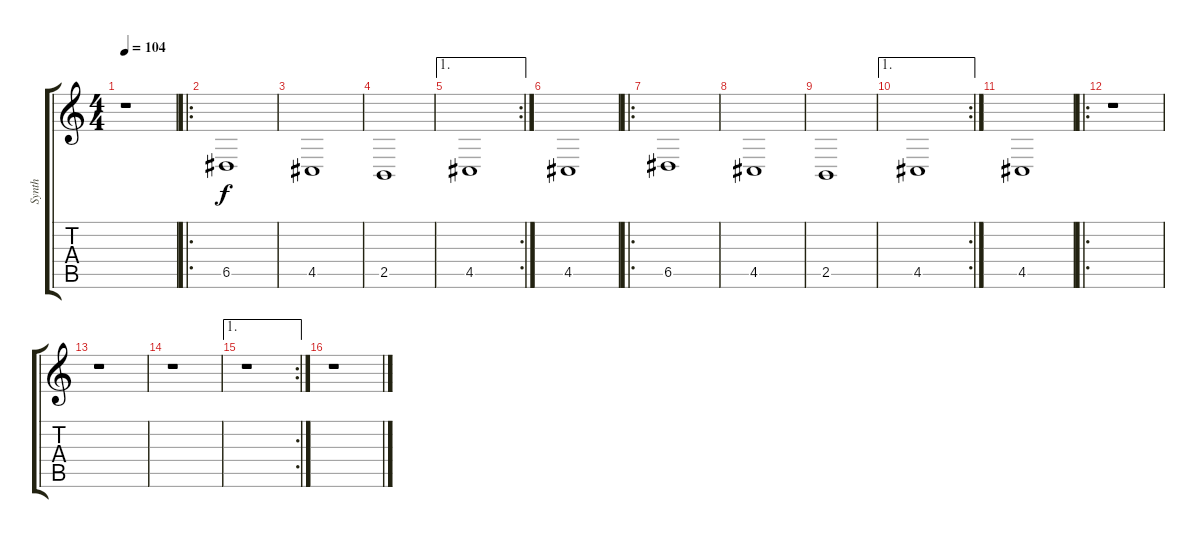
\track ("Synth" "Synth") {instrument synthstrings1}
\staff {score tabs}
\tuning (E4 B3 G3 D3 A2 E2) {hide}
\ts (4 4)
\tempo 104
\clef g2
\ks c
r.1{dy f} |
\ro
6.5.1 |
4.5.1 |
2.5.1 |
\ae 1
\rc 2
4.5.1 |
4.5.1 |
\ro
6.5.1 |
4.5.1 |
2.5.1 |
\ae 1
\rc 2
4.5.1 |
4.5.1 |
\ro
r.1 |
r.1 |
r.1 |
\ae 1
\rc 2
r.1 |
r.1
